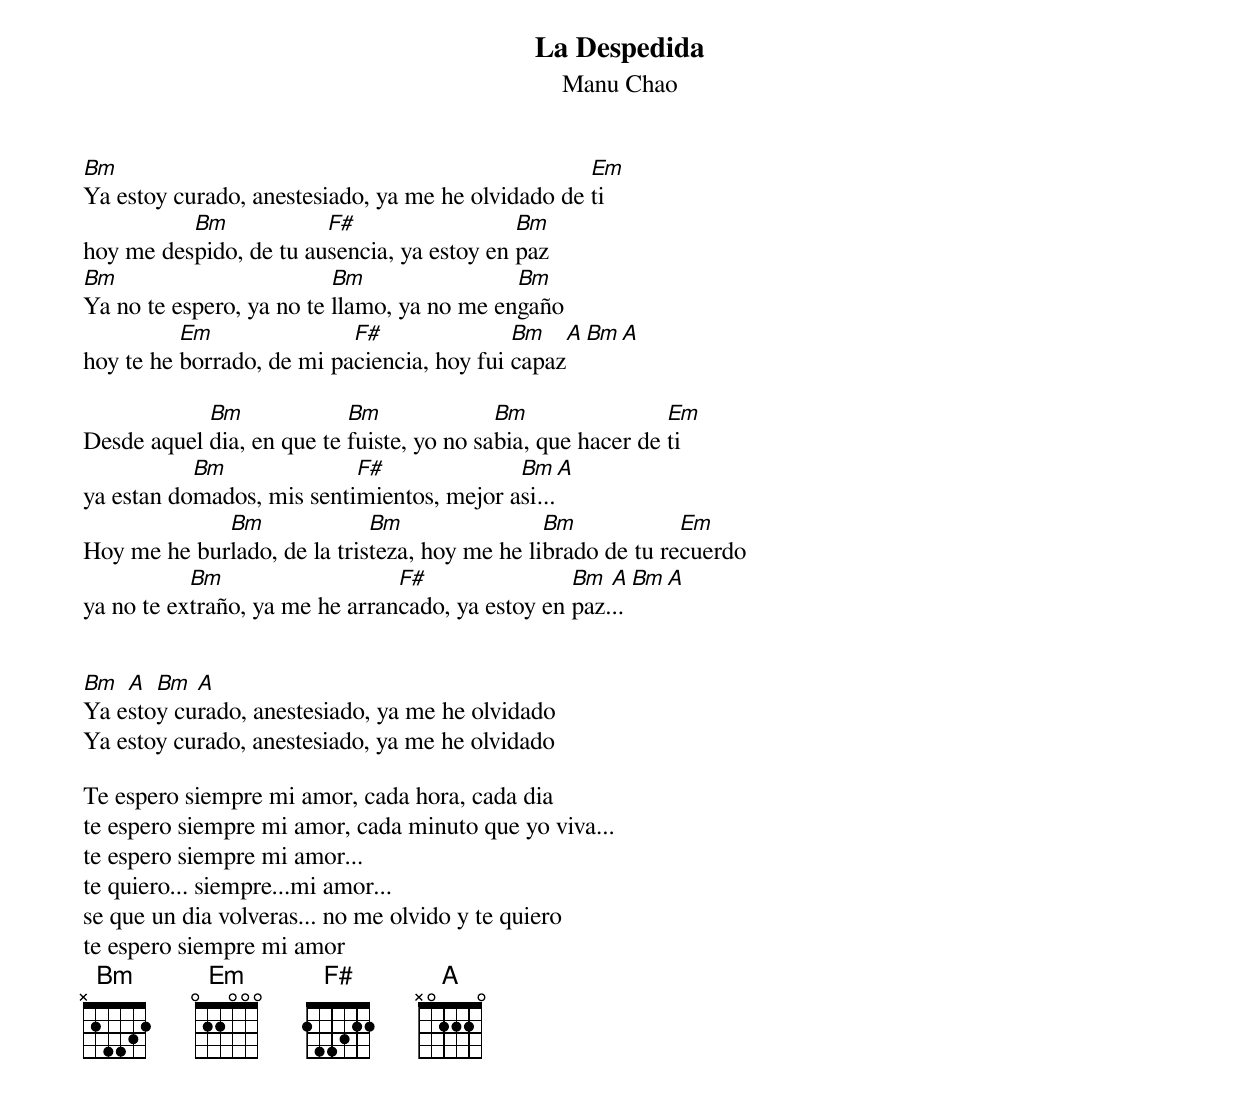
La Despedida
Manu Chao

Bm                                                 Em
Ya estoy curado, anestesiado, ya me he olvidado de ti
          Bm            F#                  Bm
hoy me despido, de tu ausencia, ya estoy en paz
Bm                        Bm                Bm
Ya no te espero, ya no te llamo, ya no me engaño
          Em               F#               Bm    A  Bm  A
hoy te he borrado, de mi paciencia, hoy fui capaz

            Bm             Bm              Bm                Em
Desde aquel dia, en que te fuiste, yo no sabia, que hacer de ti
           Bm              F#              Bm   A
ya estan domados, mis sentimientos, mejor asi...
             Bm              Bm                Bm            Em
Hoy me he burlado, de la tristeza, hoy me he librado de tu recuerdo
           Bm                   F#                Bm  A  Bm  A
ya no te extraño, ya me he arrancado, ya estoy en paz...


Bm  A  Bm  A
Ya estoy curado, anestesiado, ya me he olvidado
Ya estoy curado, anestesiado, ya me he olvidado

Te espero siempre mi amor, cada hora, cada dia
te espero siempre mi amor, cada minuto que yo viva...
te espero siempre mi amor...
te quiero... siempre...mi amor...
se que un dia volveras... no me olvido y te quiero
te espero siempre mi amor
